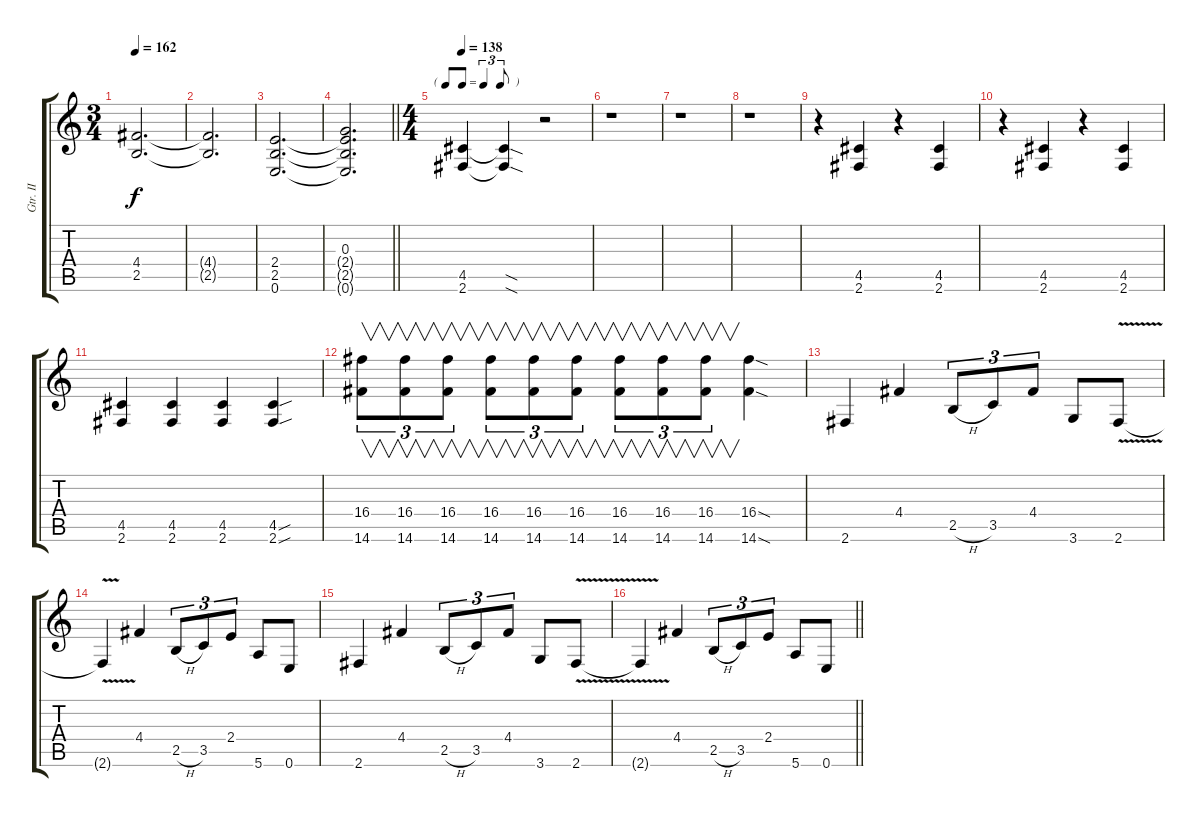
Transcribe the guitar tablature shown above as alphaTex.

\track ("Gtr. II" "Gtr. II") {instrument overdrivenguitar}
\staff {score tabs}
\tuning (E4 B3 G3 D3 A2 E2) {hide}
\ts (3 4)
\tempo 162
\clef g2
\ks c
(4.4 2.5).2{d dy f} |
(4.4{t} 2.5{t}).2{d} |
(2.4 2.5 0.6).2{d} |
\barLineRight lightlight
(0.3 2.4{t} 2.5{t} 0.6{t}).2{d} |
\ts (4 4)
\tf triplet8th
\tempo 138
(4.5 2.6).4 (4.5{sod t} 2.6{sod t}).4 r.2 |
r.1 |
r.1 |
r.1 |
r.4 (4.5 2.6).4 r.4 (4.5 2.6).4 |
r.4 (4.5 2.6).4 r.4 (4.5 2.6).4 |
(4.5 2.6).4 (4.5 2.6).4 (4.5 2.6).4 (4.5{sou} 2.6{sou}).4 |
(16.4 14.6).8{v tu (3 2)} (16.4 14.6).8{v tu (3 2)} (16.4 14.6).8{v tu (3 2)} (16.4 14.6).8{v tu (3 2)} (16.4 14.6).8{v tu (3 2)} (16.4 14.6).8{v tu (3 2)} (16.4 14.6).8{v tu (3 2)} (16.4 14.6).8{v tu (3 2)} (16.4 14.6).8{v tu (3 2)} (16.4{sod} 14.6{sod}).4 |
2.6.4 4.4.4 2.5{h}.8{tu (3 2)} 3.5.8{tu (3 2)} 4.4.8{tu (3 2)} 3.6.8 2.6{v}.8 |
2.6{t}.4 4.4.4 2.5{h}.8{tu (3 2)} 3.5.8{tu (3 2)} 2.4.8{tu (3 2)} 5.6.8 0.6.8 |
2.6.4 4.4.4 2.5{h}.8{tu (3 2)} 3.5.8{tu (3 2)} 4.4.8{tu (3 2)} 3.6.8 2.6{v}.8 |
\barLineRight lightlight
2.6{t}.4 4.4.4 2.5{h}.8{tu (3 2)} 3.5.8{tu (3 2)} 2.4.8{tu (3 2)} 5.6.8 0.6.8
